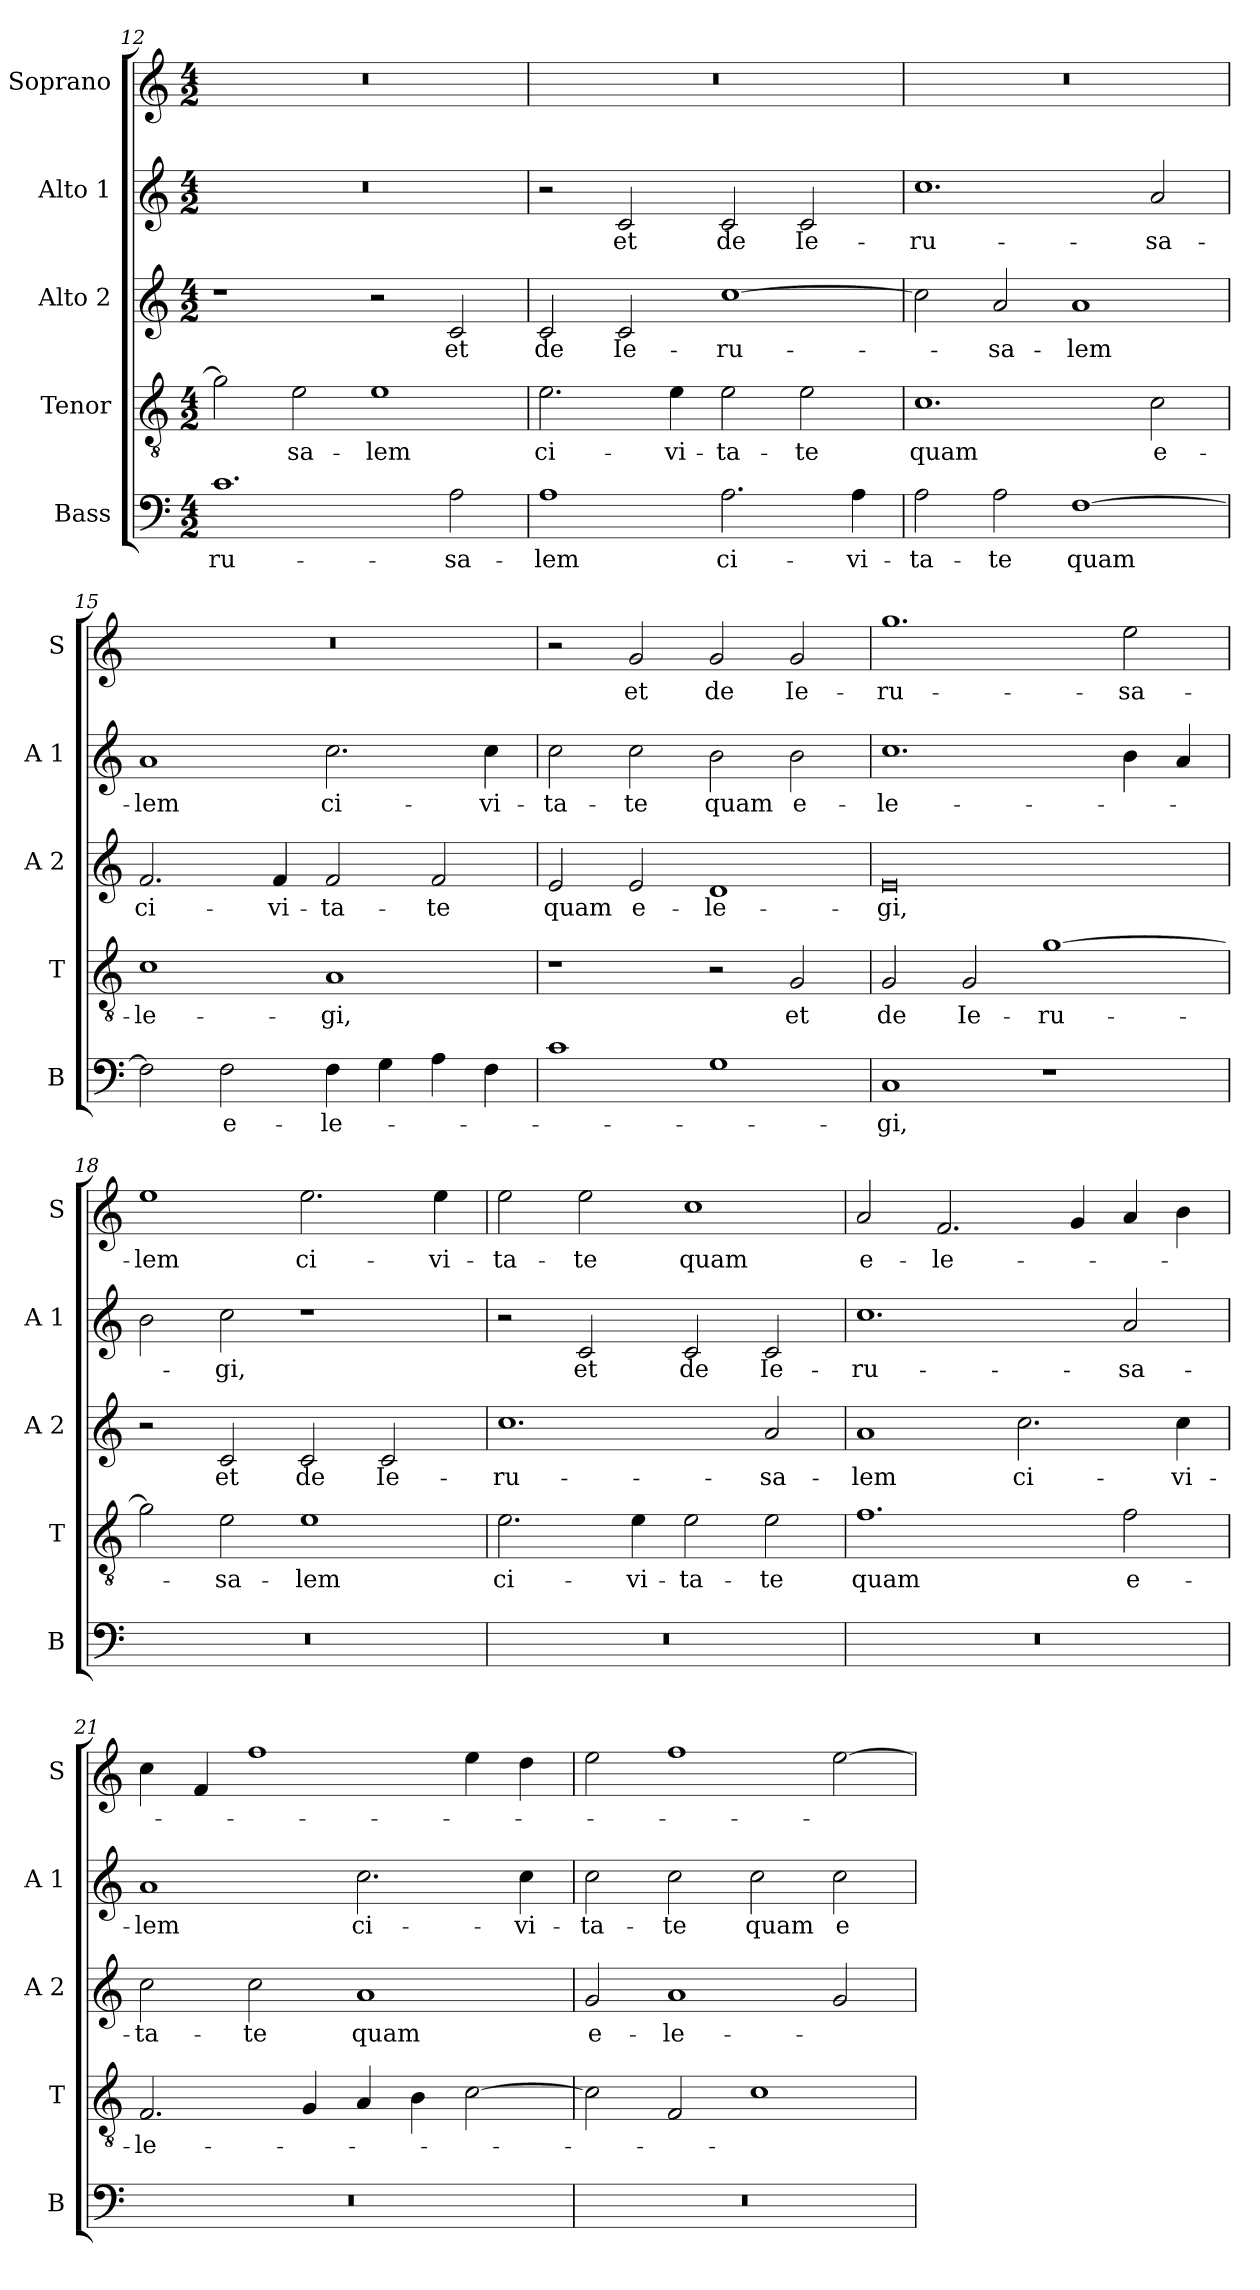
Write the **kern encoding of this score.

**kern	**text	**kern	**text	**kern	**text	**kern	**text	**kern	**text
*part5	*part5	*part4	*part4	*part3	*part3	*part2	*part2	*part1	*part1
*staff5	*staff5	*staff4	*staff4	*staff3	*staff3	*staff2	*staff2	*staff1	*staff1
*I"Bass	*	*I"Tenor	*	*I"Alto 2	*	*I"Alto 1	*	*I"Soprano	*
*I'B	*	*I'T	*	*I'A 2	*	*I'A 1	*	*I'S	*
*clefF4	*	*clefGv2	*	*clefG2	*	*clefG2	*	*clefG2	*
*k[]	*	*k[]	*	*k[]	*	*k[]	*	*k[]	*
*C:	*	*C:	*	*C:	*	*C:	*	*C:	*
*M4/2	*	*M4/2	*	*M4/2	*	*M4/2	*	*M4/2	*
=12	=12	=12	=12	=12	=12	=12	=12	=12	=12
!	!LO:LY:b	!	!	!	!	!	!	!	!
1.c	-ru-	2g\]	.	1r	.	0r	.	0r	.
!	!	!	!LO:LY:b	!	!	!	!	!	!
.	.	2e\	-sa-	.	.	.	.	.	.
!	!	!	!LO:LY:b	!	!	!	!	!	!
.	.	1e	-lem	2r	.	.	.	.	.
!	!LO:LY:b	!	!	!	!LO:LY:b	!	!	!	!
2A\	-sa-	.	.	2c/	et	.	.	.	.
=13	=13	=13	=13	=13	=13	=13	=13	=13	=13
!	!LO:LY:b	!	!LO:LY:b	!	!LO:LY:b	!	!	!	!
1A	-lem	2.e\	ci-	2c/	de	2r	.	0r	.
!	!	!	!	!	!LO:LY:b	!	!LO:LY:b	!	!
.	.	.	.	2c/	Ie-	2c/	et	.	.
!	!	!	!LO:LY:b	!	!	!	!	!	!
.	.	4e\	-vi-	.	.	.	.	.	.
!	!LO:LY:b	!	!LO:LY:b	!	!LO:LY:b	!	!LO:LY:b	!	!
2.A\	ci-	2e\	-ta-	[1cc	-ru-	2c/	de	.	.
!	!	!	!LO:LY:b	!	!	!	!LO:LY:b	!	!
.	.	2e\	-te	.	.	2c/	Ie-	.	.
!	!LO:LY:b	!	!	!	!	!	!	!	!
4A\	-vi-	.	.	.	.	.	.	.	.
=14	=14	=14	=14	=14	=14	=14	=14	=14	=14
!	!LO:LY:b	!	!LO:LY:b	!	!	!	!LO:LY:b	!	!
2A\	-ta-	1.c	quam	2cc\]	.	1.cc	-ru-	0r	.
!	!LO:LY:b	!	!	!	!LO:LY:b	!	!	!	!
2A\	-te	.	.	2a/	-sa-	.	.	.	.
!	!LO:LY:b	!	!	!	!LO:LY:b	!	!	!	!
[1F	quam	.	.	1a	-lem	.	.	.	.
!	!	!	!LO:LY:b	!	!	!	!LO:LY:b	!	!
.	.	2c\	e-	.	.	2a/	-sa-	.	.
=15	=15	=15	=15	=15	=15	=15	=15	=15	=15
!	!	!	!LO:LY:b	!	!LO:LY:b	!	!LO:LY:b	!	!
2F\]	.	1c	-le-	2.f/	ci-	1a	-lem	0r	.
!	!LO:LY:b	!	!	!	!	!	!	!	!
2F\	e-	.	.	.	.	.	.	.	.
!	!	!	!	!	!LO:LY:b	!	!	!	!
.	.	.	.	4f/	-vi-	.	.	.	.
!	!LO:LY:b	!	!LO:LY:b	!	!LO:LY:b	!	!LO:LY:b	!	!
4F\	-le-	1A	-gi,	2f/	-ta-	2.cc\	ci-	.	.
4G\	.	.	.	.	.	.	.	.	.
!	!	!	!	!	!LO:LY:b	!	!	!	!
4A\	.	.	.	2f/	-te	.	.	.	.
!	!	!	!	!	!	!	!LO:LY:b	!	!
4F\	.	.	.	.	.	4cc\	-vi-	.	.
!!LO:LB:g=z
=16	=16	=16	=16	=16	=16	=16	=16	=16	=16
!	!	!	!	!	!LO:LY:b	!	!LO:LY:b	!	!
1c	.	1r	.	2e/	quam	2cc\	-ta-	2r	.
!	!	!	!	!	!LO:LY:b	!	!LO:LY:b	!	!LO:LY:b
.	.	.	.	2e/	e-	2cc\	-te	2g/	et
!	!	!	!	!	!LO:LY:b	!	!LO:LY:b	!	!LO:LY:b
1G	.	2r	.	1d	-le-	2b\	quam	2g/	de
!	!	!	!LO:LY:b	!	!	!	!LO:LY:b	!	!LO:LY:b
.	.	2G/	et	.	.	2b\	e-	2g/	Ie-
=17	=17	=17	=17	=17	=17	=17	=17	=17	=17
!	!LO:LY:b	!	!LO:LY:b	!	!LO:LY:b	!	!LO:LY:b	!	!LO:LY:b
1C	-gi,	2G/	de	0e	-gi,	1.cc	-le-	1.gg	-ru-
!	!	!	!LO:LY:b	!	!	!	!	!	!
.	.	2G/	Ie-	.	.	.	.	.	.
!	!	!	!LO:LY:b	!	!	!	!	!	!
1r	.	[1g	-ru-	.	.	.	.	.	.
!	!	!	!	!	!	!	!	!	!LO:LY:b
.	.	.	.	.	.	4b\	.	2ee\	-sa-
.	.	.	.	.	.	4a/	.	.	.
=18	=18	=18	=18	=18	=18	=18	=18	=18	=18
!	!	!	!	!	!	!	!	!	!LO:LY:b
0r	.	2g\]	.	2r	.	2b\	.	1ee	-lem
!	!	!	!LO:LY:b	!	!LO:LY:b	!	!LO:LY:b	!	!
.	.	2e\	-sa-	2c/	et	2cc\	-gi,	.	.
!	!	!	!LO:LY:b	!	!LO:LY:b	!	!	!	!LO:LY:b
.	.	1e	-lem	2c/	de	1r	.	2.ee\	ci-
!	!	!	!	!	!LO:LY:b	!	!	!	!
.	.	.	.	2c/	Ie-	.	.	.	.
!	!	!	!	!	!	!	!	!	!LO:LY:b
.	.	.	.	.	.	.	.	4ee\	-vi-
=19	=19	=19	=19	=19	=19	=19	=19	=19	=19
!	!	!	!LO:LY:b	!	!LO:LY:b	!	!	!	!LO:LY:b
0r	.	2.e\	ci-	1.cc	-ru-	2r	.	2ee\	-ta-
!	!	!	!	!	!	!	!LO:LY:b	!	!LO:LY:b
.	.	.	.	.	.	2c/	et	2ee\	-te
!	!	!	!LO:LY:b	!	!	!	!	!	!
.	.	4e\	-vi-	.	.	.	.	.	.
!	!	!	!LO:LY:b	!	!	!	!LO:LY:b	!	!LO:LY:b
.	.	2e\	-ta-	.	.	2c/	de	1cc	quam
!	!	!	!LO:LY:b	!	!LO:LY:b	!	!LO:LY:b	!	!
.	.	2e\	-te	2a/	-sa-	2c/	Ie-	.	.
=20	=20	=20	=20	=20	=20	=20	=20	=20	=20
!	!	!	!LO:LY:b	!	!LO:LY:b	!	!LO:LY:b	!	!LO:LY:b
0r	.	1.f	quam	1a	-lem	1.cc	-ru-	2a/	e-
!	!	!	!	!	!	!	!	!	!LO:LY:b
.	.	.	.	.	.	.	.	2.f/	-le-
!	!	!	!	!	!LO:LY:b	!	!	!	!
.	.	.	.	2.cc\	ci-	.	.	.	.
.	.	.	.	.	.	.	.	4g/	.
!	!	!	!LO:LY:b	!	!	!	!LO:LY:b	!	!
.	.	2f\	e-	.	.	2a/	-sa-	4a/	.
!	!	!	!	!	!LO:LY:b	!	!	!	!
.	.	.	.	4cc\	-vi-	.	.	4b\	.
!!LO:LB:g=z
=21	=21	=21	=21	=21	=21	=21	=21	=21	=21
!	!	!	!LO:LY:b	!	!LO:LY:b	!	!LO:LY:b	!	!
0r	.	2.F/	-le-	2cc\	-ta-	1a	-lem	4cc\	.
.	.	.	.	.	.	.	.	4f/	.
!	!	!	!	!	!LO:LY:b	!	!	!	!
.	.	.	.	2cc\	-te	.	.	1ff	.
.	.	4G/	.	.	.	.	.	.	.
!	!	!	!	!	!LO:LY:b	!	!LO:LY:b	!	!
.	.	4A/	.	1a	quam	2.cc\	ci-	.	.
.	.	4B\	.	.	.	.	.	.	.
.	.	[2c\	.	.	.	.	.	4ee\	.
!	!	!	!	!	!	!	!LO:LY:b	!	!
.	.	.	.	.	.	4cc\	-vi-	4dd\	.
=22	=22	=22	=22	=22	=22	=22	=22	=22	=22
!	!	!	!	!	!LO:LY:b	!	!LO:LY:b	!	!
0r	.	2c\]	.	2g/	e-	2cc\	-ta-	2ee\	.
!	!	!	!	!	!LO:LY:b	!	!LO:LY:b	!	!
.	.	2F/	.	1a	-le-	2cc\	-te	1ff	.
!	!	!	!	!	!	!	!LO:LY:b	!	!
.	.	1c	.	.	.	2cc\	quam	.	.
!	!	!	!	!	!	!	!LO:LY:b	!	!
.	.	.	.	2g/	.	2cc\	e-	[2ee\	.
=	=	=	=	=	=	=	=	=	=
*-	*-	*-	*-	*-	*-	*-	*-	*-	*-
